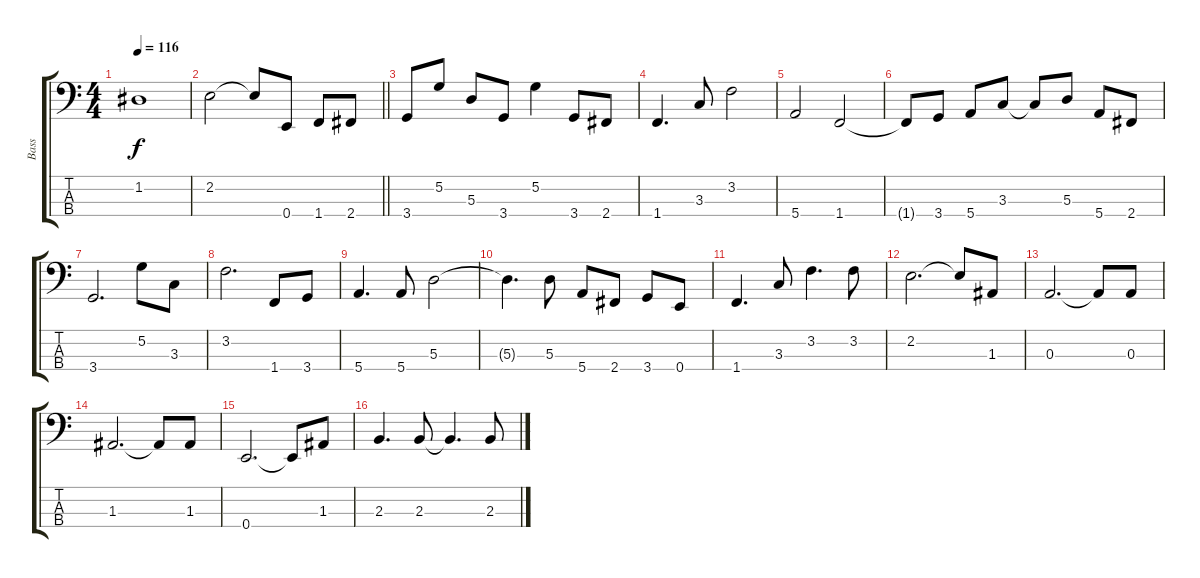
\track ("Bass" "Bass") {instrument electricbassfinger}
\staff {score tabs}
\tuning (G2 D2 A1 E1) {hide}
\ts (4 4)
\tempo 116
\clef f4
\ks c
1.2.1{dy f} |
\barLineRight lightlight
2.2.2 2.2{t}.8 0.4.8 1.4.8 2.4.8 |
3.4.8 5.2.8 5.3.8 3.4.8 5.2.4 3.4.8 2.4.8 |
1.4.4{d} 3.3.8 3.2.2 |
5.4.2 1.4.2 |
1.4{t}.8 3.4.8 5.4.8 3.3.8 3.3{t}.8 5.3.8 5.4.8 2.4.8 |
3.4.2{d} 5.2.8 3.3.8 |
3.2.2{d} 1.4.8 3.4.8 |
5.4.4{d} 5.4.8 5.3.2 |
5.3{t}.4{d} 5.3.8 5.4.8 2.4.8 3.4.8 0.4.8 |
1.4.4{d} 3.3.8 3.2.4{d} 3.2.8 |
2.2.2{d} 2.2{t}.8 1.3.8 |
0.3.2{d} 0.3{t}.8 0.3.8 |
1.3.2{d} 1.3{t}.8 1.3.8 |
0.4.2{d} 0.4{t}.8 1.3.8 |
2.3.4{d} 2.3.8 2.3{t}.4{d} 2.3.8
